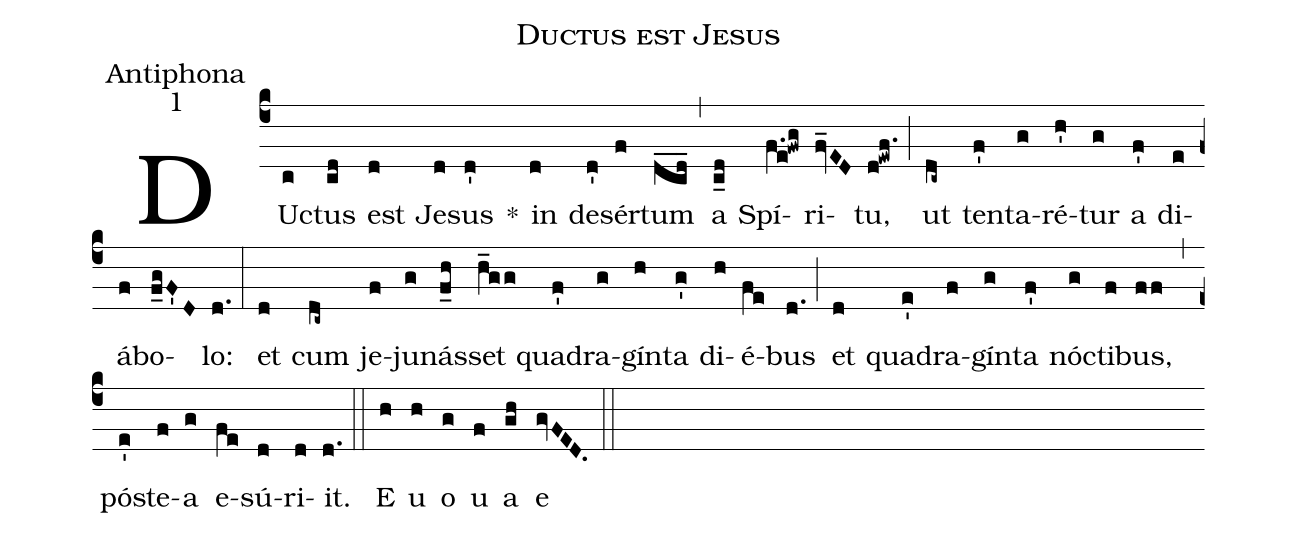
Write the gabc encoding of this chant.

name:Ductus est Jesus;
office-part:Antiphona;
mode:1;
%%
(c4) DU(c)ctus(cd) est(d) Je(d)sus(d') *() in(d) de(d')sér(f)tum(dcd___) (,) a(c_d) Spí(f.e!fwg)ri(fv_ED)tu,(d!ewf.) (;) ut(dc~) ten(f')ta(g)ré(h')tur(g) a(f') di(e)á(f)bo(f_gF'D)lo:(d.) (:) et(d) cum(dc~) je(f)ju(g)nás(f_h)set(h_gg) qua(f')dra(g)gín(h)ta(g') di(h)é(fe)bus(d.) (;) et(d) qua(e')dra(f)gín(g)ta(f') nó(g)cti(f)bus,(ff) (,) pó(e')ste(f)a(g) e(fe)sú(d)ri(d)it.(d.) (::) E(h) u(h) o(g) u(f) a(gh) e(gvFED.) (::)
